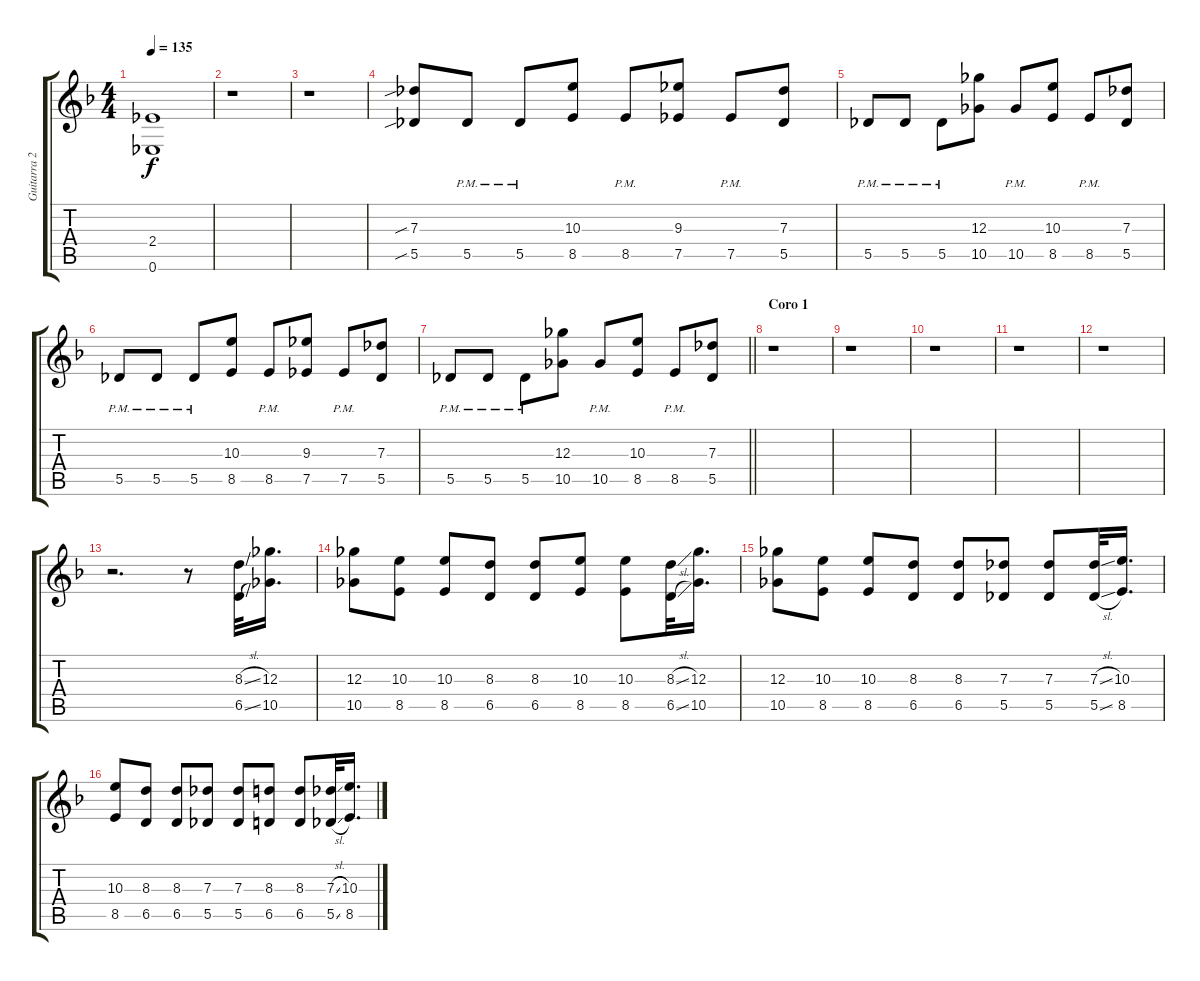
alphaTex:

\track ("Guitarra 2" "Guitarra 2") {instrument electricguitarjazz}
\staff {score tabs}
\tuning (Eb4 Bb3 Gb3 Db3 Ab2 Eb2) {hide}
\ts (4 4)
\tempo 135
\clef g2
\ks dminor
(2.4{t} 0.6{t}).1{dy f} |
r.1 |
r.1 |
(7.3{sib} 5.5{sib}).8 5.5{pm}.8 5.5{pm}.8 (10.3 8.5).8 8.5{pm}.8 (9.3 7.5).8 7.5{pm}.8 (7.3 5.5).8 |
5.5{pm}.8 5.5{pm}.8 5.5{pm}.8 (12.3 10.5).8 10.5{pm}.8 (10.3 8.5).8 8.5{pm}.8 (7.3 5.5).8 |
5.5{pm}.8 5.5{pm}.8 5.5{pm}.8 (10.3 8.5).8 8.5{pm}.8 (9.3 7.5).8 7.5{pm}.8 (7.3 5.5).8 |
\barLineRight lightlight
5.5{pm}.8 5.5{pm}.8 5.5{pm}.8 (12.3 10.5).8 10.5{pm}.8 (10.3 8.5).8 8.5{pm}.8 (7.3 5.5).8 |
\section ("" "Coro 1")
r.1 |
r.1 |
r.1 |
r.1 |
r.1 |
r.2{d} r.8 (8.3{sl} 6.5{sl}).32 (12.3 10.5).16{d} |
(12.3 10.5).8 (10.3 8.5).8 (10.3 8.5).8 (8.3 6.5).8 (8.3 6.5).8 (10.3 8.5).8 (10.3 8.5).8 (8.3{sl} 6.5{sl}).32 (12.3 10.5).16{d} |
(12.3 10.5).8 (10.3 8.5).8 (10.3 8.5).8 (8.3 6.5).8 (8.3 6.5).8 (7.3 5.5).8 (7.3 5.5).8 (7.3{sl} 5.5{sl}).32 (10.3 8.5).16{d} |
(10.3 8.5).8 (8.3 6.5).8 (8.3 6.5).8 (7.3 5.5).8 (7.3 5.5).8 (8.3 6.5).8 (8.3 6.5).8 (7.3{sl} 5.5{sl}).32 (10.3 8.5).16{d}
